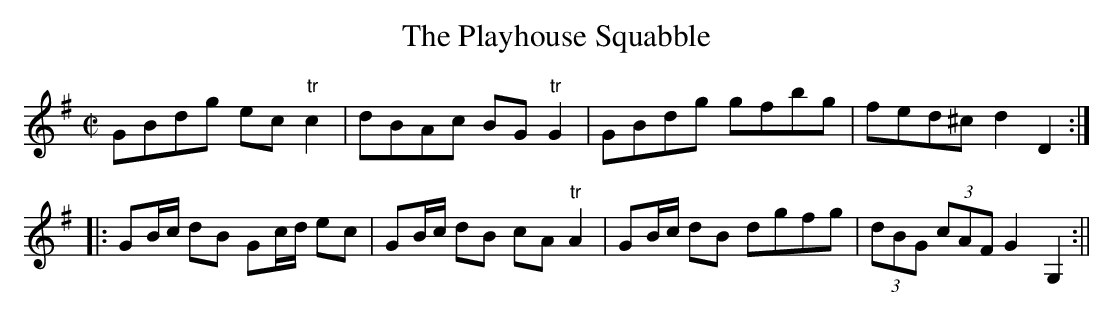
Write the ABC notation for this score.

X:1
T:Playhouse Squabble, The
M:C|
L:1/8
K:G
GBdg ec "tr"c2|dBAc BG "tr"G2|GBdg gfbg|fed^c d2 D2:|
|:GB/c/ dB Gc/d/ ec|GB/c/ dB cA "tr"A2|GB/c/ dB dgfg|(3dBG (3cAF G2 G,2:||
